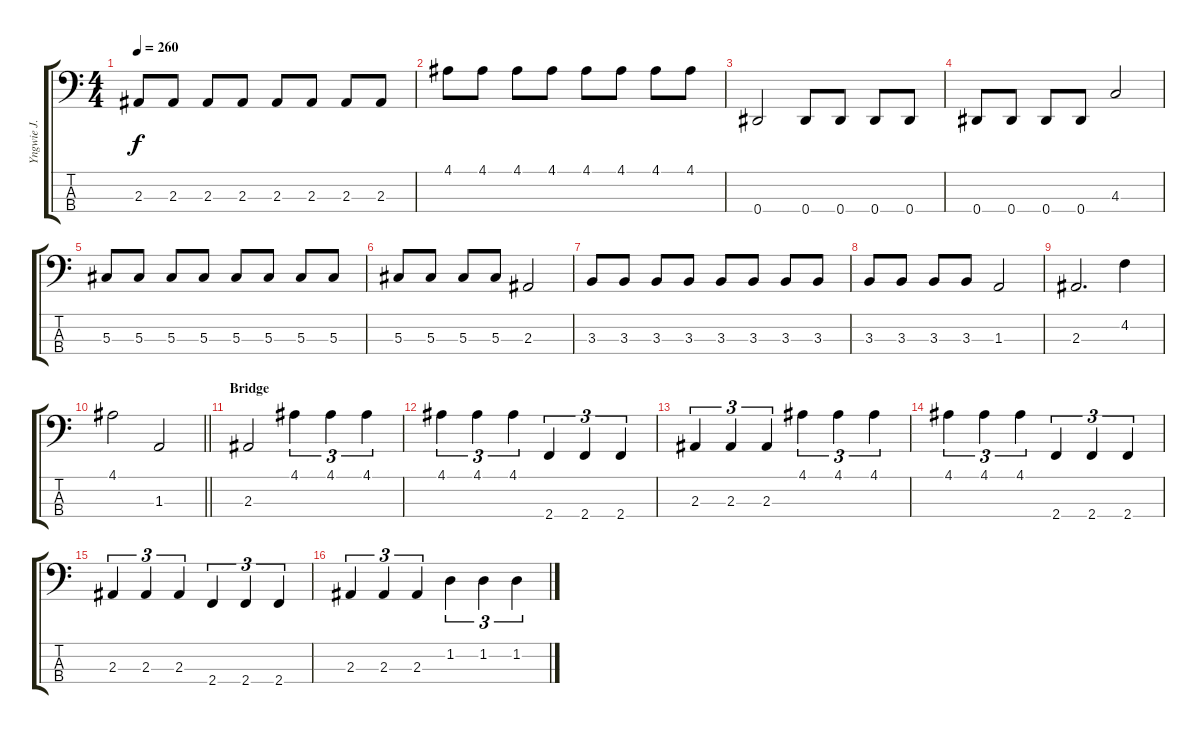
\track ("Yngwie J. Malmsteen" "Yngwie J. ") {instrument electricbasspick}
\staff {score tabs}
\tuning (Gb2 Db2 Ab1 Eb1) {hide}
\ts (4 4)
\tempo 260
\clef f4
\ks c
2.3.8{dy f} 2.3.8 2.3.8 2.3.8 2.3.8 2.3.8 2.3.8 2.3.8 |
4.1.8 4.1.8 4.1.8 4.1.8 4.1.8 4.1.8 4.1.8 4.1.8 |
0.4.2 0.4.8 0.4.8 0.4.8 0.4.8 |
0.4.8 0.4.8 0.4.8 0.4.8 4.3.2 |
5.3.8 5.3.8 5.3.8 5.3.8 5.3.8 5.3.8 5.3.8 5.3.8 |
5.3.8 5.3.8 5.3.8 5.3.8 2.3.2 |
3.3.8 3.3.8 3.3.8 3.3.8 3.3.8 3.3.8 3.3.8 3.3.8 |
3.3.8 3.3.8 3.3.8 3.3.8 1.3.2 |
2.3.2{d} 4.2.4 |
\barLineRight lightlight
4.1.2 1.3.2 |
\section ("" "Bridge")
2.3.2 4.1.4{tu (3 2)} 4.1.4{tu (3 2)} 4.1.4{tu (3 2)} |
4.1.4{tu (3 2)} 4.1.4{tu (3 2)} 4.1.4{tu (3 2)} 2.4.4{tu (3 2)} 2.4.4{tu (3 2)} 2.4.4{tu (3 2)} |
2.3.4{tu (3 2)} 2.3.4{tu (3 2)} 2.3.4{tu (3 2)} 4.1.4{tu (3 2)} 4.1.4{tu (3 2)} 4.1.4{tu (3 2)} |
4.1.4{tu (3 2)} 4.1.4{tu (3 2)} 4.1.4{tu (3 2)} 2.4.4{tu (3 2)} 2.4.4{tu (3 2)} 2.4.4{tu (3 2)} |
2.3.4{tu (3 2)} 2.3.4{tu (3 2)} 2.3.4{tu (3 2)} 2.4.4{tu (3 2)} 2.4.4{tu (3 2)} 2.4.4{tu (3 2)} |
2.3.4{tu (3 2)} 2.3.4{tu (3 2)} 2.3.4{tu (3 2)} 1.2.4{tu (3 2)} 1.2.4{tu (3 2)} 1.2.4{tu (3 2)}
